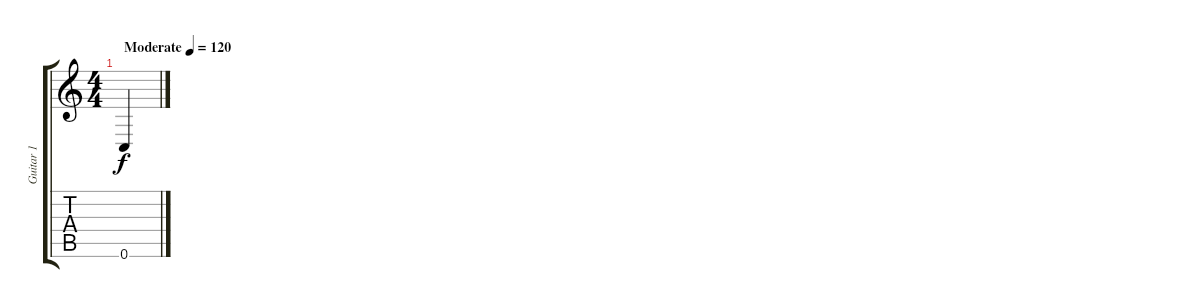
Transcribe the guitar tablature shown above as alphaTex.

\track ("Guitar 1" "Guitar 1") {instrument distortionguitar}
\staff {score tabs}
\tuning (C4 G3 Eb3 Bb2 F2 C2) {hide}
\ts (4 4)
\tempo (120 "Moderate")
\clef g2
\ks c
0.6.4{dy f instrument distortionguitar}
